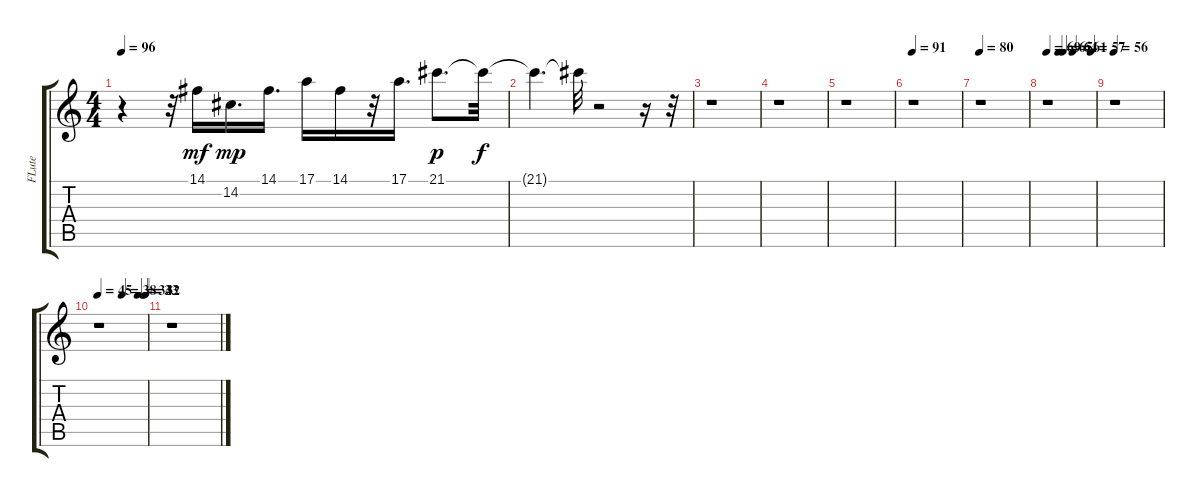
\track ("FLute" "FLute") {instrument flute}
\staff {score tabs}
\tuning (E4 B3 G3 D3 A2 E2) {hide}
\ts (4 4)
\tempo 96
\clef g2
\ks c
r.4{dy f} r.32 14.1.16{dy mf} 14.2.16{d dy mp} 14.1.16{d} 17.1.16 14.1.16 r.32 17.1.16{d} 21.1.8{d dy p} 21.1{t}.32{dy f} |
21.1{t}.4{d} 21.1{t}.32 r.2 r.16 r.32 |
r.1 |
r.1 |
r.1 |
\tempo 91
r.1 |
\tempo 80
r.1 |
\tempo 69
\tempo (65 0.25)
\tempo (64 0.34375)
\tempo (61 0.54375)
\tempo (57 0.91875)
r.1 |
\tempo 56
r.1 |
\tempo 45
\tempo (38 0.5)
\tempo (34 0.8229166666666666)
\tempo (33 0.9479166666666666)
\tempo (32 0.9791666666666666)
r.1 |
r.1
